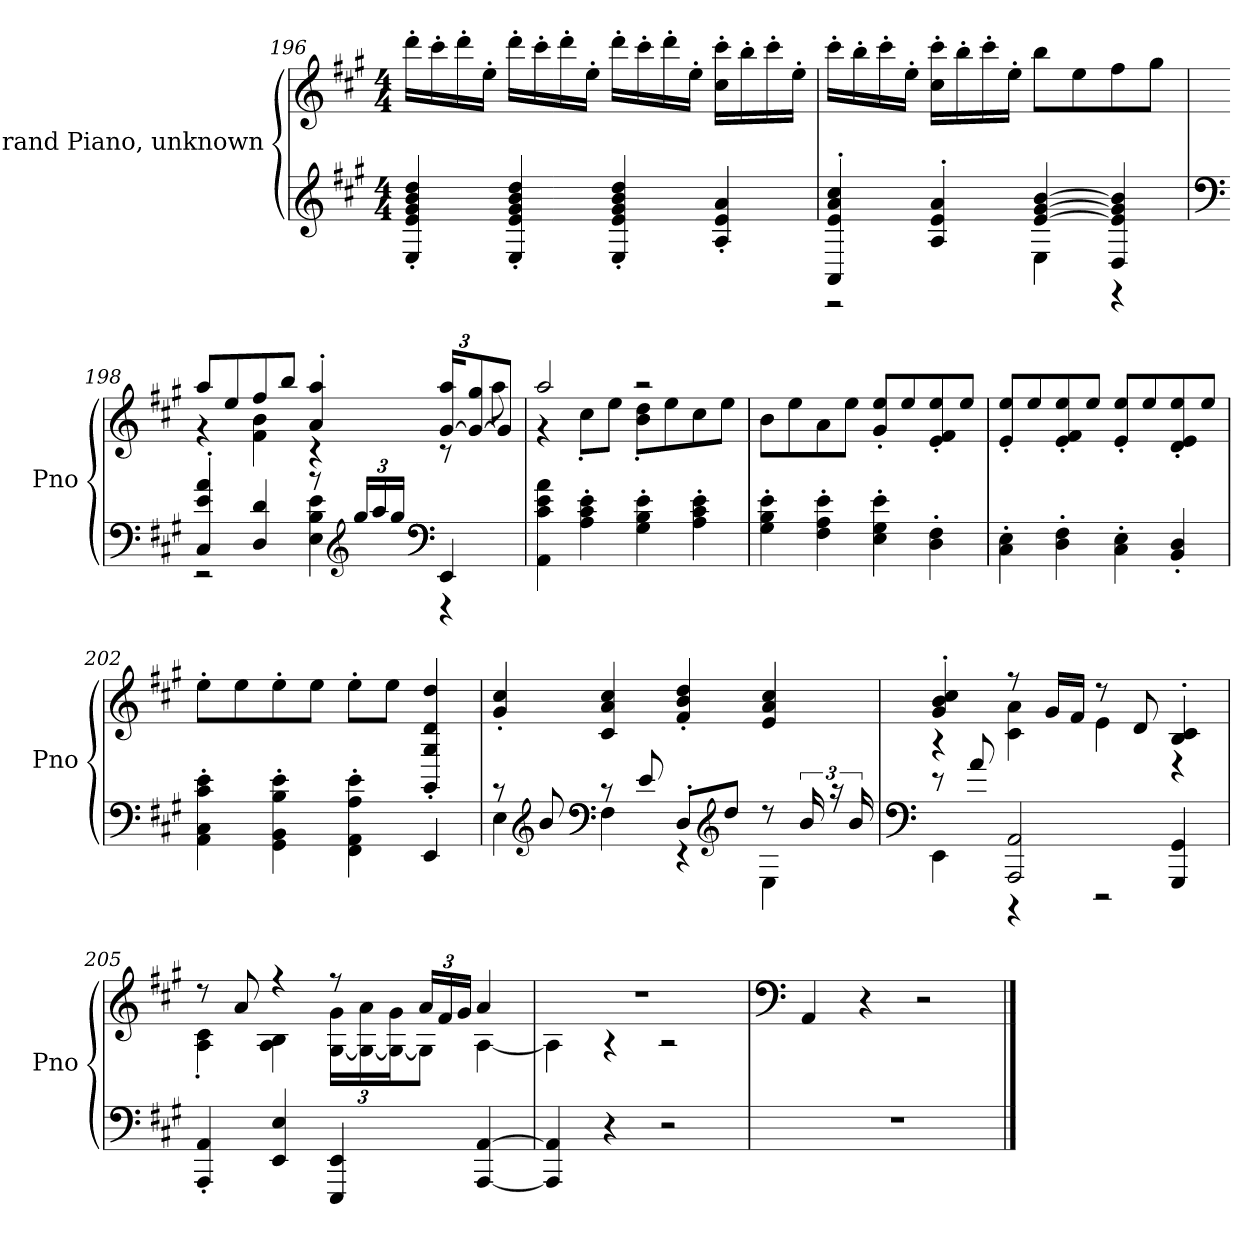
**kern	**kern
*part1	*part1
*staff2	*staff1
*I"Grand Piano, unknown	*
*I'Pno	*
!!LO:PB:g=z
*clefG2	*clefG2
*k[f#c#g#]	*k[f#c#g#]
*M4/4	*M4/4
=196	=196
4E/' 4e/' 4g#/' 4b/' 4dd/'	16ddd'\LL
.	16ccc#'\
.	16ddd'\
.	16ee'\JJ
4E/' 4e/' 4g#/' 4b/' 4dd/'	16ddd'\LL
.	16ccc#'\
.	16ddd'\
.	16ee'\JJ
4E/' 4e/' 4g#/' 4b/' 4dd/'	16ddd'\LL
.	16ccc#'\
.	16ddd'\
.	16ee'\JJ
4A/' 4e/' 4a/'	16cc#\' 16ccc#\'LL
.	16bb'\
.	16ccc#'\
.	16ee'\JJ
=197	=197
*^	*
4AA/' 4e/' 4a/' 4cc#/'	2r	16ccc#'\LL
.	.	16bb'\
.	.	16ccc#'\
.	.	16ee'\JJ
4A/' 4e/' 4a/'	.	16cc#\' 16ccc#\'LL
.	.	16bb'\
.	.	16ccc#'\
.	.	16ee'\JJ
[4e/ [4g#/ [4b/	4E\	8bb\L
.	.	8ee\
4D/ 4e/] 4g#/] 4b/]	4r	8ff#\
.	.	8gg#\J
!!LO:LB:g=z
=198	=198	=198
*clefF4	*	*
*	*	*^
4C#/' 4e/' 4a/'	2r	8aa/L	4r
.	.	8ee/	.
4D/ 4d/	.	8ff#/	4f#\ 4b\
.	.	8bb/J	.
8r	4E\ 4B\ 4e\	4a/' 4aa/'	4r
*clefG2	*	*	*
*Xbrackettup	*	*	*
24gg#/LL	.	.	.
24aa/	.	.	.
24gg#/JJ	.	.	.
*clefF4	*	*	*
*	*	*Xbrackettup	*
4EE/	4r	[24g#/ 24aa/KL	8r
.	.	12g#/_ 12gg#/	.
.	.	8g#/J]	8aa\
*v	*v	*	*
=199	=199	=199
4AA\ 4c#\ 4e\ 4a\	2aa/	4r
4A\' 4c#\' 4e\'	.	8cc#'\L
.	.	8ee\J
4G#\' 4B\' 4e\'	2r	8b\' 8dd\'L
.	.	8ee\
4A\' 4c#\' 4e\'	.	8cc#\
.	.	8ee\J
*	*v	*v
=200	=200
4G#\' 4B\' 4e\'	8b\L
.	8ee\
4F#\' 4A\' 4e\'	8a\
.	8ee\J
4E\' 4G#\' 4e\'	8g#/' 8ee/'L
.	8ee/
4D\' 4F#\'	8e/' 8f#/' 8ee/'
.	8ee/J
=201	=201
4C#\' 4E\'	8e/' 8ee/'L
.	8ee/
4D\' 4F#\'	8e/' 8f#/' 8ee/'
.	8ee/J
4C#\' 4E\'	8e/' 8ee/'L
.	8ee/
4BB/' 4D/'	8d/' 8e/' 8ee/'
.	8ee/J
!!LO:LB:g=z
=202	=202
4AA\' 4C#\' 4c#\' 4e\'	8ee'\L
.	8ee\
4GG#\' 4BB\' 4B\' 4e\'	8ee'\
.	8ee\J
4FF#\' 4AA\' 4A\' 4e\'	8ee'\L
.	8ee\J
4EE/	4GG#/' 4G#/' 4d/' 4dd/'
=203	=203
*^	*
8r	4E\	4g#/' 4cc#/'
*clefG2	*	*
8b/	.	.
*clefF4	*	*
8r	4F#\	4c#/ 4a/ 4cc#/
8e/	.	.
8D'/L	4r	4f#/' 4b/' 4dd/'
*clefG2	*	*
8dd/J	.	.
8r	4E\	4e/ 4a/ 4cc#/
*brackettup	*	*
24b/	.	.
24r	.	.
24b/	.	.
=204	=204	=204
*clefF4	*	*
*	*	*^
8r	4EE\	4g#/' 4b/' 4cc#/'	4r
8a/	.	.	.
2AAA/ 2AA/	4r	8r	4c#\ 4a\
.	.	16g#/LL	.
.	.	16f#/JJ	.
.	2r	8r	4e\
.	.	8d/	.
4GGG#/ 4GG#/	.	4B/' 4c#/'	4r
*v	*v	*	*
!!LO:LB:g=z	!!
=205	=205	=205
4AAA/' 4AA/'	8r	4A\' 4c#\'
.	8a/	.
4EE/ 4E/	4r	4A\ 4B\
4EEE/ 4EE/	8r	[24G#\ 24g#\LL
.	.	24G#\_ 24a\
.	.	24G#\_ 24g#\J
.	24a/LL	8G#\J]
.	24f#/	.
.	24g#/JJ	.
[4AAA/ [4AA/	4a/	[4A\
=206	=206	=206
4AAA/] 4AA/]	1r	4A\]
4r	.	4r
2r	.	2r
*	*v	*v
=207	=207
*	*clefF4
1r	4AA/
.	4r
.	2r
==	==
*-	*-
